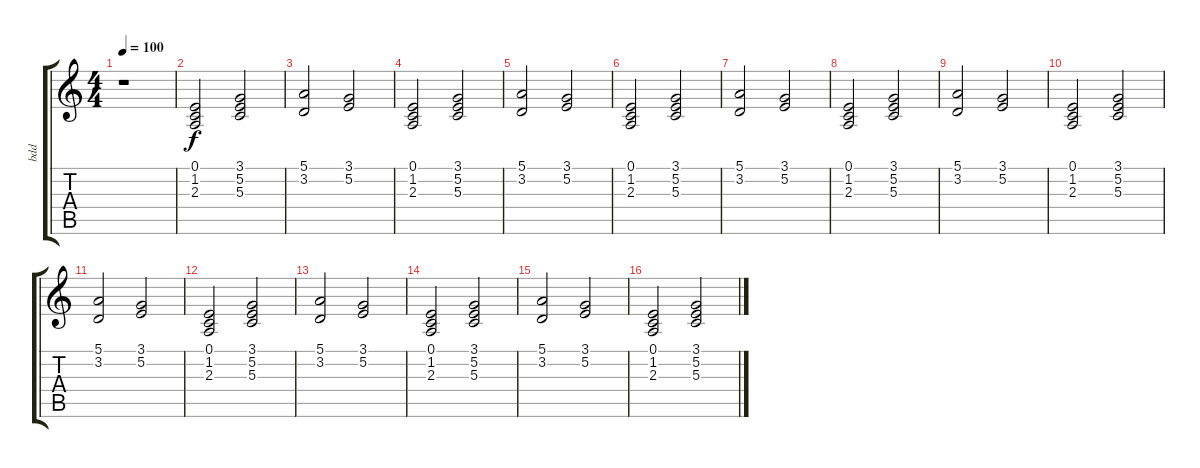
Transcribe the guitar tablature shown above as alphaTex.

\track ("bdd" "bdd") {instrument fx7echoes}
\staff {score tabs}
\tuning (E4 B3 G3 D3 A2 E2) {hide}
\ts (4 4)
\tempo 100
\clef g2
\ks c
r.1{dy f instrument fx7echoes} |
(0.1 1.2 2.3).2 (3.1 5.2 5.3).2 |
(5.1 3.2).2 (3.1 5.2).2 |
(0.1 1.2 2.3).2 (3.1 5.2 5.3).2 |
(5.1 3.2).2 (3.1 5.2).2 |
(0.1 1.2 2.3).2 (3.1 5.2 5.3).2 |
(5.1 3.2).2 (3.1 5.2).2 |
(0.1 1.2 2.3).2 (3.1 5.2 5.3).2 |
(5.1 3.2).2 (3.1 5.2).2 |
(0.1 1.2 2.3).2 (3.1 5.2 5.3).2 |
(5.1 3.2).2 (3.1 5.2).2 |
(0.1 1.2 2.3).2 (3.1 5.2 5.3).2 |
(5.1 3.2).2 (3.1 5.2).2 |
(0.1 1.2 2.3).2 (3.1 5.2 5.3).2 |
(5.1 3.2).2 (3.1 5.2).2 |
(0.1 1.2 2.3).2 (3.1 5.2 5.3).2
